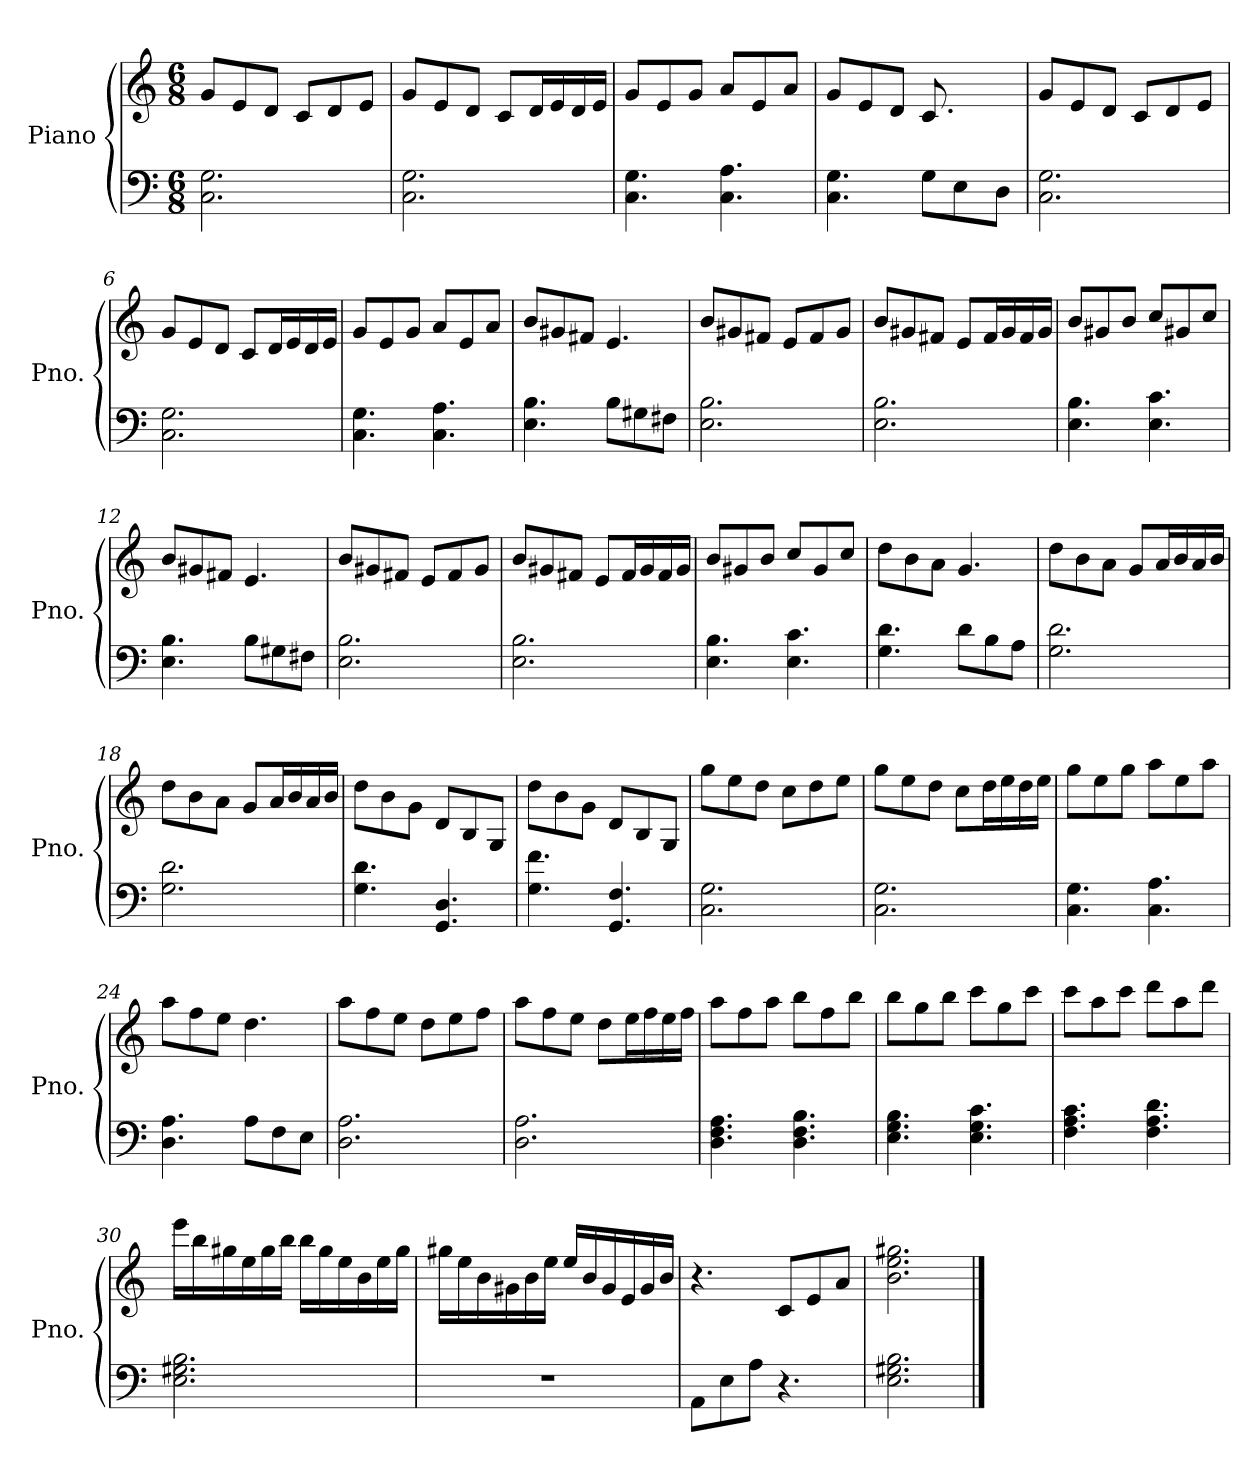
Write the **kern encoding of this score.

**kern	**kern
*part1	*part1
*staff2	*staff1
*I"Piano	*
*I'Pno.	*
*clefF4	*clefG2
*k[]	*k[]
*M6/8	*M6/8
=1	=1
2.C\ 2.G\	8g/L
.	8e/
.	8d/J
.	8c/L
.	8d/
.	8e/J
=2	=2
2.C\ 2.G\	8g/L
.	8e/
.	8d/J
.	8c/L
.	16d/L
.	16e/
.	16d/
.	16e/JJ
=3	=3
4.C\ 4.G\	8g/L
.	8e/
.	8g/J
4.C\ 4.A\	8a/L
.	8e/
.	8a/J
=4	=4
4.C\ 4.G\	8g/L
.	8e/
.	8d/J
8G\L	8.c/
8E\	.
.	16ryy
8D\J	8ryy
!!LO:LB:g=z
=5	=5
2.C\ 2.G\	8g/L
.	8e/
.	8d/J
.	8c/L
.	8d/
.	8e/J
=6	=6
2.C\ 2.G\	8g/L
.	8e/
.	8d/J
.	8c/L
.	16d/L
.	16e/
.	16d/
.	16e/JJ
=7	=7
4.C\ 4.G\	8g/L
.	8e/
.	8g/J
4.C\ 4.A\	8a/L
.	8e/
.	8a/J
=8	=8
4.E\ 4.B\	8b/L
.	8g#X/
.	8f#X/J
8B\L	4.e/
8G#X\	.
8F#X\J	.
!!LO:LB:g=z
=9	=9
2.E\ 2.B\	8b/L
.	8g#X/
.	8f#X/J
.	8e/L
.	8f#/
.	8g#/J
=10	=10
2.E\ 2.B\	8b/L
.	8g#X/
.	8f#X/J
.	8e/L
.	16f#/L
.	16g#/
.	16f#/
.	16g#/JJ
=11	=11
4.E\ 4.B\	8b/L
.	8g#X/
.	8b/J
4.E\ 4.c\	8cc/L
.	8g#X/
.	8cc/J
=12	=12
4.E\ 4.B\	8b/L
.	8g#X/
.	8f#X/J
8B\L	4.e/
8G#X\	.
8F#X\J	.
!!LO:LB:g=z
=13	=13
2.E\ 2.B\	8b/L
.	8g#X/
.	8f#X/J
.	8e/L
.	8f#/
.	8g#/J
=14	=14
2.E\ 2.B\	8b/L
.	8g#X/
.	8f#X/J
.	8e/L
.	16f#/L
.	16g#/
.	16f#/
.	16g#/JJ
=15	=15
4.E\ 4.B\	8b/L
.	8g#X/
.	8b/J
4.E\ 4.c\	8cc/L
.	8g#/
.	8cc/J
=16	=16
4.G\ 4.d\	8dd\L
.	8b\
.	8a\J
8d\L	4.g/
8B\	.
8A\J	.
!!LO:PB:g=z
=17	=17
2.G\ 2.d\	8dd\L
.	8b\
.	8a\J
.	8g/L
.	16a/L
.	16b/
.	16a/
.	16b/JJ
=18	=18
2.G\ 2.d\	8dd\L
.	8b\
.	8a\J
.	8g/L
.	16a/L
.	16b/
.	16a/
.	16b/JJ
=19	=19
4.G\ 4.d\	8dd\L
.	8b\
.	8g\J
4.GG/ 4.D/	8d/L
.	8B/
.	8G/J
=20	=20
4.G\ 4.f\	8dd\L
.	8b\
.	8g\J
4.GG/ 4.F/	8d/L
.	8B/
.	8G/J
!!LO:LB:g=z
=21	=21
2.C\ 2.G\	8gg\L
.	8ee\
.	8dd\J
.	8cc\L
.	8dd\
.	8ee\J
=22	=22
2.C\ 2.G\	8gg\L
.	8ee\
.	8dd\J
.	8cc\L
.	16dd\L
.	16ee\
.	16dd\
.	16ee\JJ
=23	=23
4.C\ 4.G\	8gg\L
.	8ee\
.	8gg\J
4.C\ 4.A\	8aa\L
.	8ee\
.	8aa\J
=24	=24
4.D\ 4.A\	8aa\L
.	8ff\
.	8ee\J
8A\L	4.dd\
8F\	.
8E\J	.
!!LO:LB:g=z
=25	=25
2.D\ 2.A\	8aa\L
.	8ff\
.	8ee\J
.	8dd\L
.	8ee\
.	8ff\J
=26	=26
2.D\ 2.A\	8aa\L
.	8ff\
.	8ee\J
.	8dd\L
.	16ee\L
.	16ff\
.	16ee\
.	16ff\JJ
=27	=27
4.D\ 4.F\ 4.A\	8aa\L
.	8ff\
.	8aa\J
4.D\ 4.F\ 4.B\	8bb\L
.	8ff\
.	8bb\J
!!LO:LB:g=z
=28	=28
4.E\ 4.G\ 4.B\	8bb\L
.	8gg\
.	8bb\J
4.E\ 4.G\ 4.c\	8ccc\L
.	8gg\
.	8ccc\J
=29	=29
4.F\ 4.A\ 4.c\	8ccc\L
.	8aa\
.	8ccc\J
4.F\ 4.A\ 4.d\	8ddd\L
.	8aa\
.	8ddd\J
=30	=30
2.E\ 2.G#X\ 2.B\	16eee\LL
.	16bb\
.	16gg#X\
.	16ee\
.	16gg#\
.	16bb\JJ
.	16bb\LL
.	16gg#\
.	16ee\
.	16b\
.	16ee\
.	16gg#\JJ
!!LO:LB:g=z
=31	=31
2.r	16gg#X\LL
.	16ee\
.	16b\
.	16g#X\
.	16b\
.	16ee\JJ
.	16ee/LL
.	16b/
.	16g#/
.	16e/
.	16g#/
.	16b/JJ
=32	=32
8AA\L	4.r
8E\	.
8A\J	.
4.r	8c/L
.	8e/
.	8a/J
=33	=33
2.E\ 2.G#X\ 2.B\	2.b\ 2.ee\ 2.gg#X\
==	==
*-	*-
